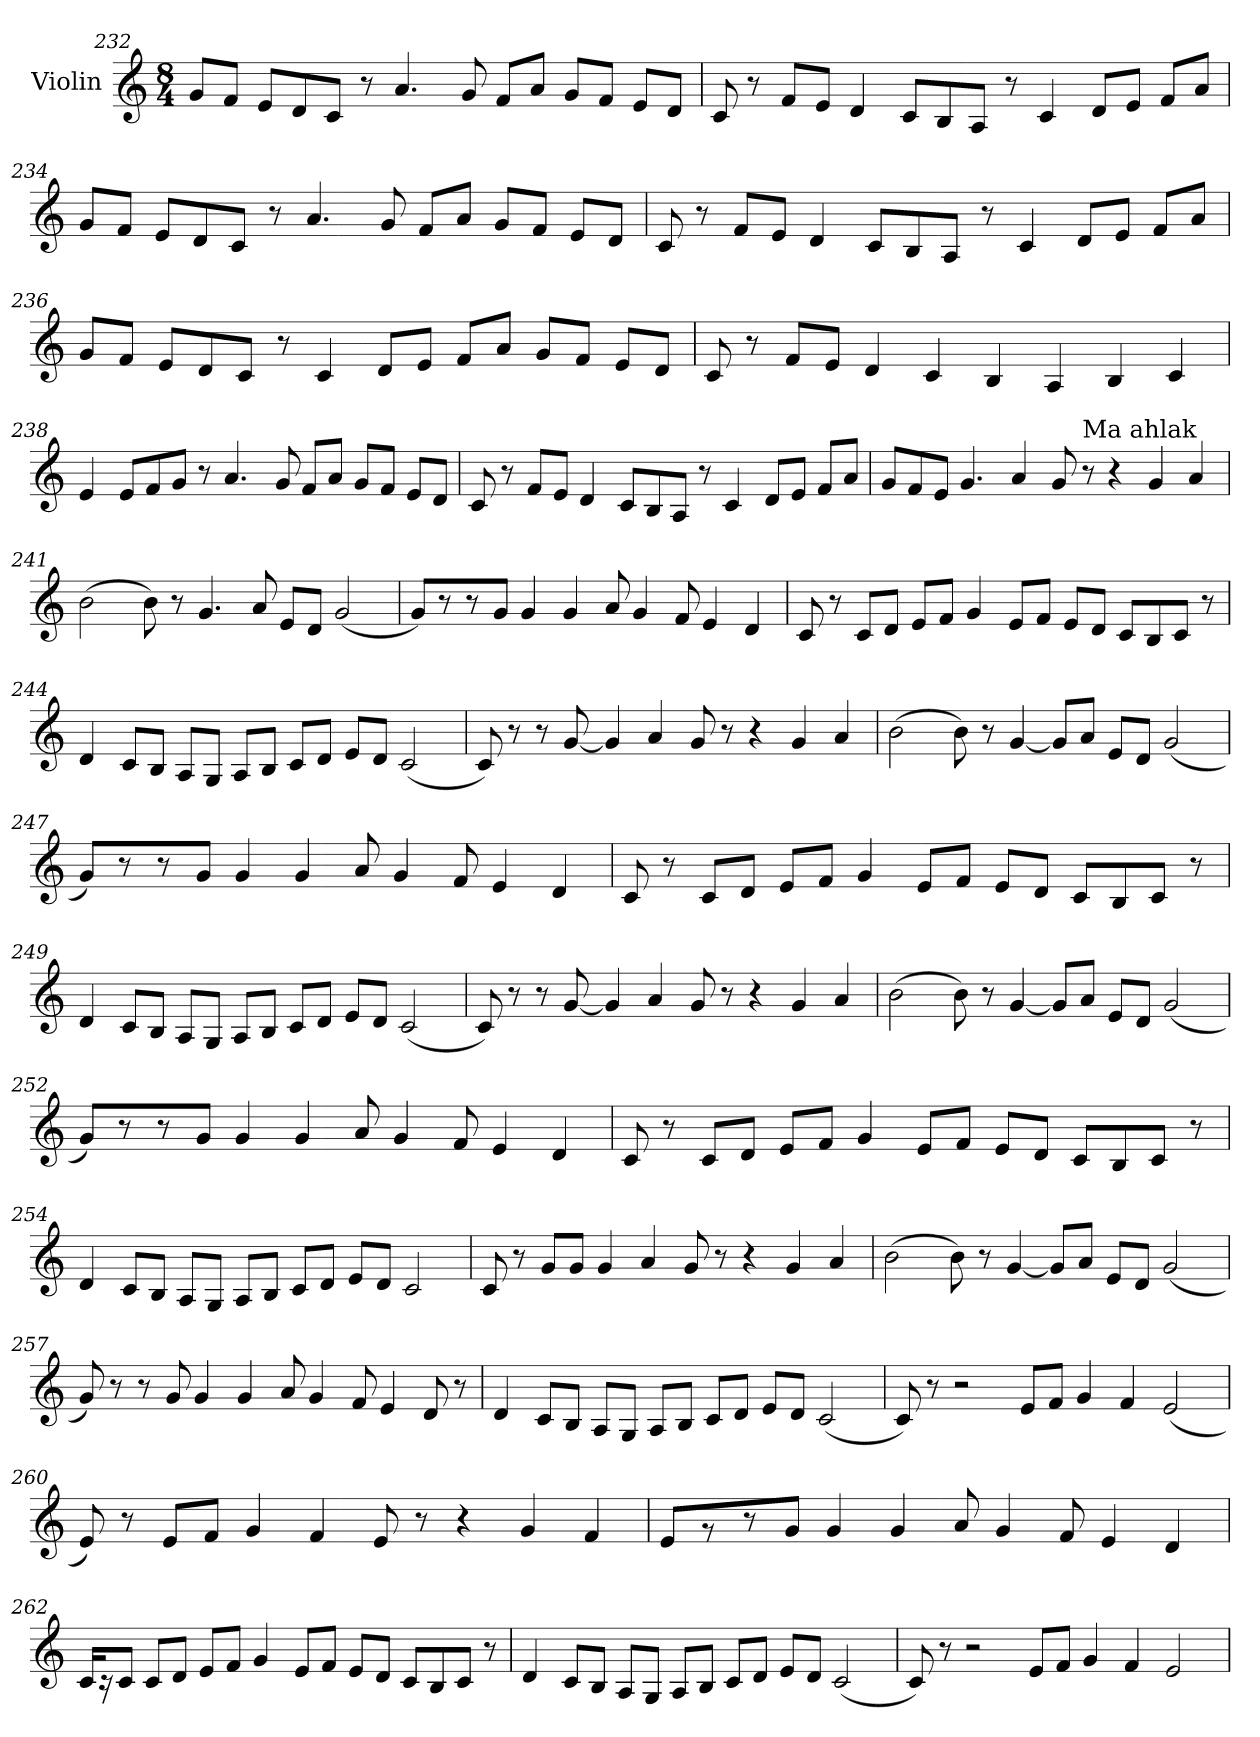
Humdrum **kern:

**kern
*part1
*staff1
*I"Violin
!!LO:LB:g=z
*clefG2
*k[]
*M8/4
=232
8g/L
8f/J
8e/L
8d/
8c/J
8r
4.a/
8g/
8f/L
8a/J
8g/L
8f/J
8e/L
8d/J
=233
8c/
8r
8f/L
8e/J
4d/
8c/L
8B/
8A/J
8r
4c/
8d/L
8e/J
8f/L
8a/J
!!LO:LB:g=z
=234
8g/L
8f/J
8e/L
8d/
8c/J
8r
4.a/
8g/
8f/L
8a/J
8g/L
8f/J
8e/L
8d/J
=235
8c/
8r
8f/L
8e/J
4d/
8c/L
8B/
8A/J
8r
4c/
8d/L
8e/J
8f/L
8a/J
!!LO:LB:g=z
=236
8g/L
8f/J
8e/L
8d/
8c/J
8r
4c/
8d/L
8e/J
8f/L
8a/J
8g/L
8f/J
8e/L
8d/J
=237
8c/
8r
8f/L
8e/J
4d/
4c/
4B/
4A/
4B/
4c/
!!LO:PB:g=z
=238
4e/
8e/L
8f/
8g/J
8r
4.a/
8g/
8f/L
8a/J
8g/L
8f/J
8e/L
8d/J
=239
8c/
8r
8f/L
8e/J
4d/
8c/L
8B/
8A/J
8r
4c/
8d/L
8e/J
8f/L
8a/J
!!LO:LB:g=z
=240
8g/L
8f/
8e/J
4.g/
4a/
8g/
!LO:TX:a:t=Ma ahlak
8r
4r
4g/
4a/
=241
(>2b\
8b\)
8r
4.g/
8a/
8e/L
8d/J
(<2g/
=242
8g/L)
8r
8r
8g/J
4g/
4g/
8a/
4g/
8f/
4e/
4d/
!!LO:LB:g=z
=243
8c/
8r
8c/L
8d/J
8e/L
8f/J
4g/
8e/L
8f/J
8e/L
8d/J
8c/L
8B/
8c/J
8r
=244
4d/
8c/L
8B/J
8A/L
8G/J
8A/L
8B/J
8c/L
8d/J
8e/L
8d/J
(<2c/
!!LO:LB:g=z
=245
8c/)
8r
8r
[8g/
4g/]
4a/
8g/
8r
4r
4g/
4a/
=246
(>2b\
8b\)
8r
[4g/
8g/L]
8a/J
8e/L
8d/J
(<2g/
!!LO:LB:g=z
=247
8g/L)
8r
8r
8g/J
4g/
4g/
8a/
4g/
8f/
4e/
4d/
=248
8c/
8r
8c/L
8d/J
8e/L
8f/J
4g/
8e/L
8f/J
8e/L
8d/J
8c/L
8B/
8c/J
8r
!!LO:LB:g=z
=249
4d/
8c/L
8B/J
8A/L
8G/J
8A/L
8B/J
8c/L
8d/J
8e/L
8d/J
(<2c/
=250
8c/)
8r
8r
[8g/
4g/]
4a/
8g/
8r
4r
4g/
4a/
!!LO:LB:g=z
=251
(>2b\
8b\)
8r
[4g/
8g/L]
8a/J
8e/L
8d/J
(<2g/
=252
8g/L)
8r
8r
8g/J
4g/
4g/
8a/
4g/
8f/
4e/
4d/
!!LO:LB:g=z
=253
8c/
8r
8c/L
8d/J
8e/L
8f/J
4g/
8e/L
8f/J
8e/L
8d/J
8c/L
8B/
8c/J
8r
=254
4d/
8c/L
8B/J
8A/L
8G/J
8A/L
8B/J
8c/L
8d/J
8e/L
8d/J
2c/
!!LO:PB:g=z
=255
8c/
8r
8g/L
8g/J
4g/
4a/
8g/
8r
4r
4g/
4a/
=256
(>2b\
8b\)
8r
[4g/
8g/L]
8a/J
8e/L
8d/J
(<2g/
!!LO:LB:g=z
=257
8g/)
8r
8r
8g/
4g/
4g/
8a/
4g/
8f/
4e/
8d/
8r
=258
4d/
8c/L
8B/J
8A/L
8G/J
8A/L
8B/J
8c/L
8d/J
8e/L
8d/J
(<2c/
!!LO:LB:g=z
=259
8c/)
8r
2r
8e/L
8f/J
4g/
4f/
(<2e/
=260
8e/)
8r
8e/L
8f/J
4g/
4f/
8e/
8r
4r
4g/
4f/
!!LO:LB:g=z
=261
8e/L
8r
8r
8g/J
4g/
4g/
8a/
4g/
8f/
4e/
4d/
=262
16c/KL
16r
8c/J
8c/L
8d/J
8e/L
8f/J
4g/
8e/L
8f/J
8e/L
8d/J
8c/L
8B/
8c/J
8r
!!LO:LB:g=z
=263
4d/
8c/L
8B/J
8A/L
8G/J
8A/L
8B/J
8c/L
8d/J
8e/L
8d/J
(<2c/
=264
8c/)
8r
2r
8e/L
8f/J
4g/
4f/
2e/
=
*-
